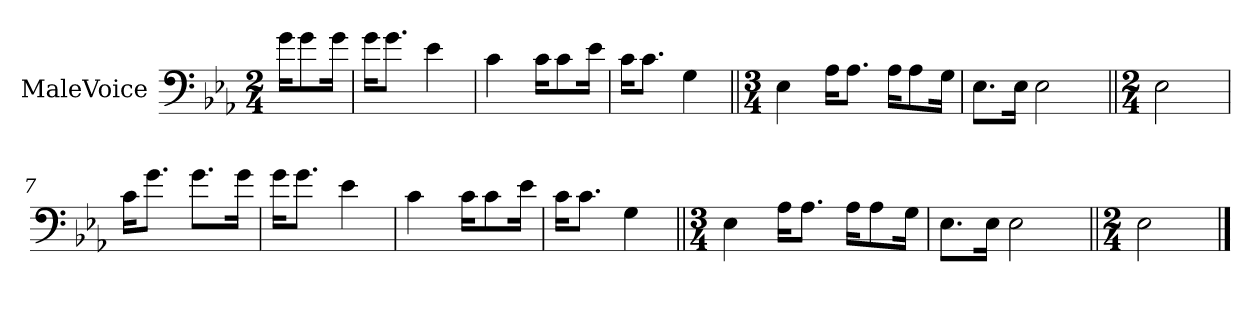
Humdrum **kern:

**kern
*part1
*staff1
*I"MaleVoice
*clefF4
*k[b-e-a-]
*M2/4
*MM88
=
16g\KL
8g\
16g\Jk
=1
16g\KL
8.g\J
4e-
=2
4c
16c\KL
8c\
16e-\Jk
=3
16c\KL
8.c\J
4G
=4||
*M3/4
4E-
16A-\KL
8.A-\J
16A-\KL
8A-\
16G\Jk
=5
8.E-\L
16E-\Jk
2E-
=6||
*M2/4
2E-
=7
16c\KL
8.g\J
8.g\L
16g\Jk
=8
16g\KL
8.g\J
4e-
=9
4c
16c\KL
8c\
16e-\Jk
=10
16c\KL
8.c\J
4G
=11||
*M3/4
4E-
16A-\KL
8.A-\J
16A-\KL
8A-\
16G\Jk
=12
8.E-\L
16E-\Jk
2E-
=13||
*M2/4
2E-
==
*-
